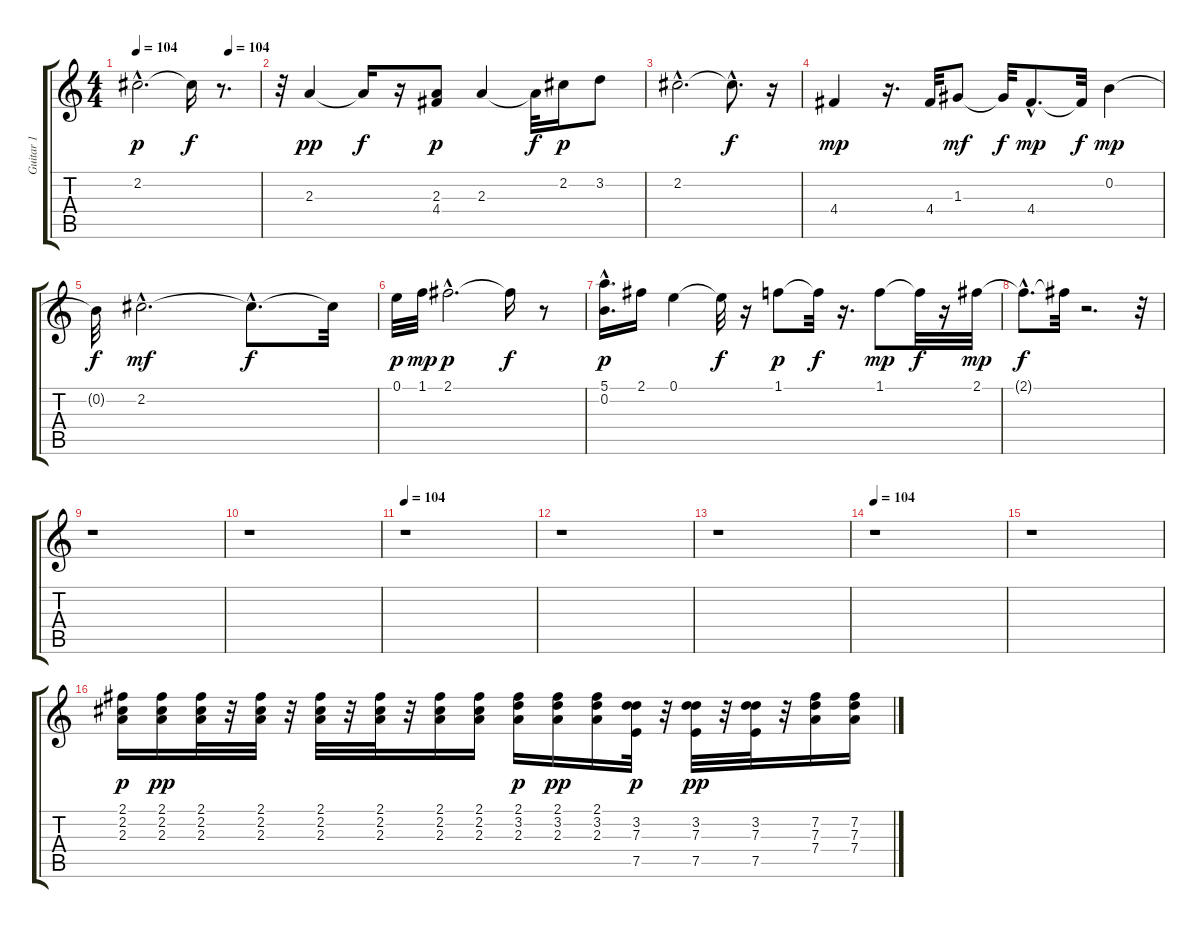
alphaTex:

\track ("Guitar 1" "Guitar 1") {instrument distortionguitar}
\staff {score tabs}
\tuning (E4 B3 G3 D3 A2 E2) {hide}
\ts (4 4)
\tempo 104
\tempo (104 0.75)
\clef g2
\ks c
2.2{hac}.2{d dy p} 2.2{t}.16{dy f} r.8{d} |
r.32 2.3.4{dy pp} 2.3{t}.16{dy f} r.16 (2.3 4.4).8{dy p} 2.3.4 2.3{t}.32{dy f} 2.2.16{dy p} 3.2.8 |
2.2{hac}.2{d} 2.2{hac t}.8{d dy f} r.16 |
4.4.4{dy mp} r.16{d} 4.4.32 1.3.8{dy mf} 1.3{t}.32{dy f} 4.4{hac}.8{d dy mp} 4.4{t}.32{dy f} 0.2.4{dy mp} |
0.2{t}.32{dy f} 2.2{hac}.2{d dy mf} 2.2{hac t}.8{d dy f} 2.2{t}.32 |
0.1.32{dy p} 1.1.32{dy mp} 2.1{hac}.2{d dy p} 2.1{t}.16{dy f} r.8 |
(5.1{hac} 0.2{hac}).16{d dy p} 2.1.16 0.1.4 0.1{t}.32{dy f} r.16 1.1.8{dy p} 1.1{t}.32{dy f} r.16{d} 1.1.8{dy mp} 1.1{t}.32{dy f} r.16 2.1.32{dy mp} |
2.1{hac t}.8{d dy f} 2.1{t}.32 r.2{d} r.32 |
r.1 |
r.1 |
\tempo 104
r.1 |
r.1 |
r.1 |
\tempo 104
r.1 |
r.1 |
(2.1 2.2 2.3).16{dy p} (2.1 2.2 2.3).16{dy pp} (2.1 2.2 2.3).32 r.32 (2.1 2.2 2.3).32 r.32 (2.1 2.2 2.3).32 r.32 (2.1 2.2 2.3).32 r.32 (2.1 2.2 2.3).16 (2.1 2.2 2.3).16 (2.1 3.2 2.3).16{dy p} (2.1 3.2 2.3).16{dy pp} (2.1 3.2 2.3).16 (3.2 7.3 7.5).32{dy p} r.32 (3.2 7.3 7.5).32{dy pp} r.32 (3.2 7.3 7.5).32 r.32 (7.2 7.3 7.4).16 (7.2 7.3 7.4).16
